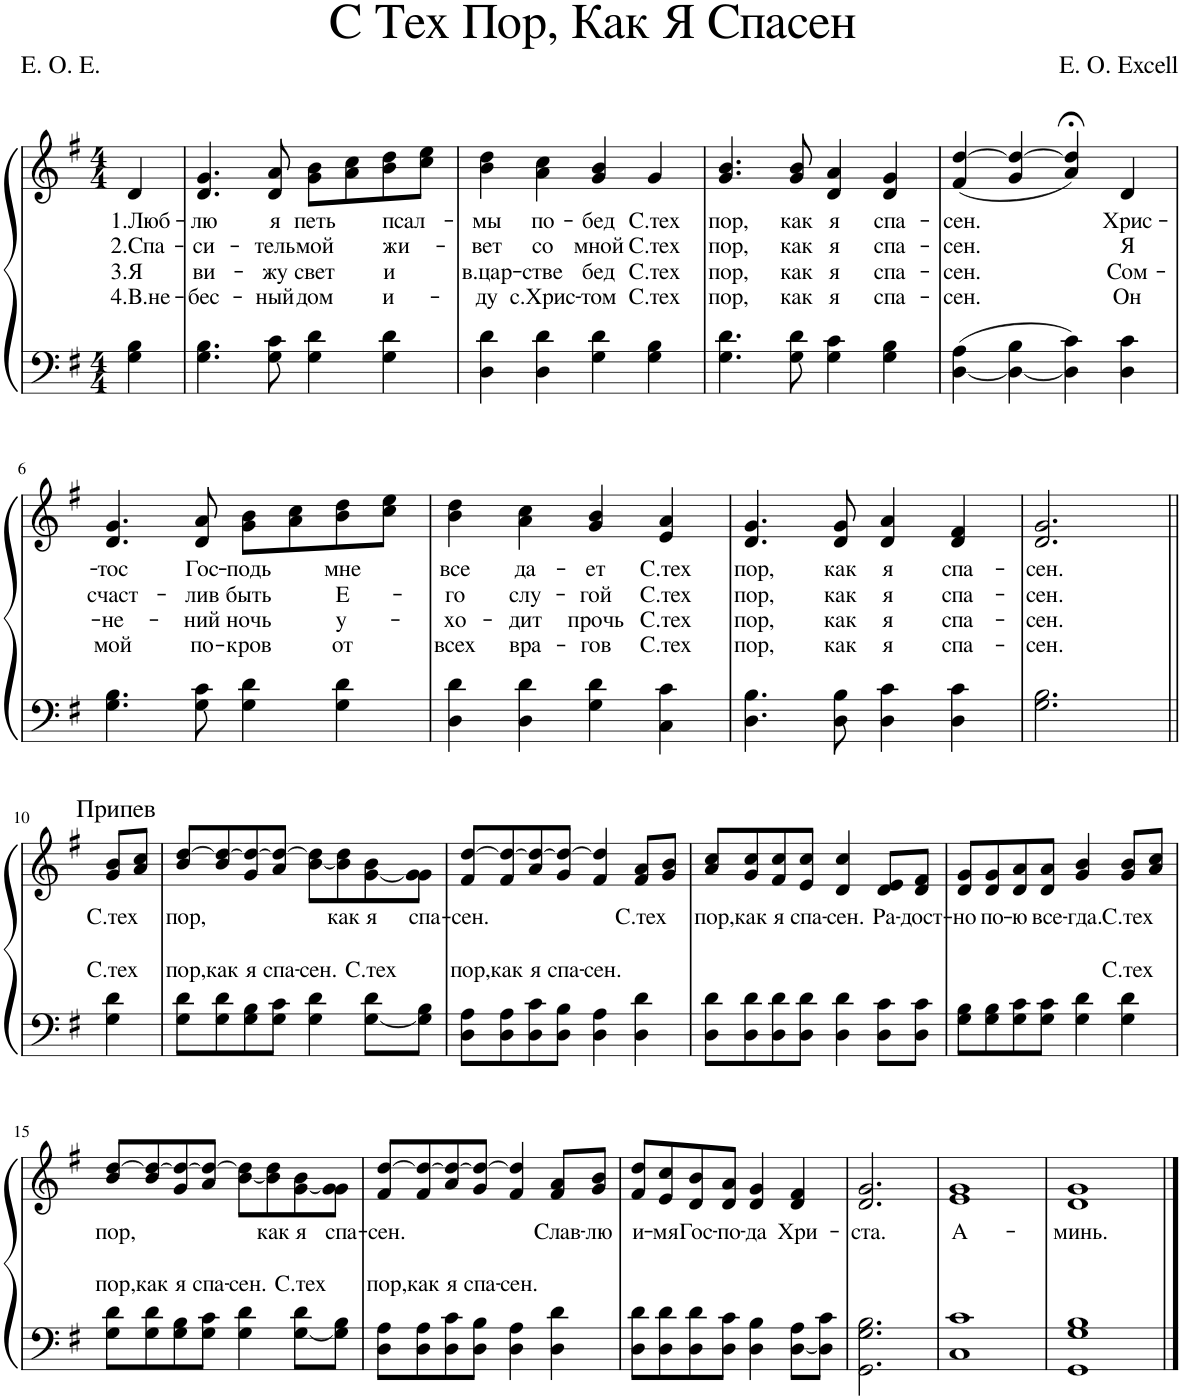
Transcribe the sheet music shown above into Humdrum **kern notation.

**kern	**text	**kern	**text	**text	**text	**text
*part1	*part1	*part1	*part1	*part1	*part1	*part1
*staff2	*staff2	*staff1	*staff1	*staff1	*staff1	*staff1
*I"Piano	*	*	*	*	*	*
*I'Pno.	*	*	*	*	*	*
*clefF4	*	*clefG2	*	*	*	*
*k[f#]	*	*k[f#]	*	*	*	*
*M4/4	*	*M4/4	*	*	*	*
=1	=1	=1	=1	=1	=1	=1
!	!	!	!LO:LY:b	!LO:LY:b	!LO:LY:b	!LO:LY:b
4G\ 4B\	.	4d/	1.Люб-	2.Спа-	3.Я	4.В.не-
=2	=2	=2	=2	=2	=2	=2
!	!	!	!LO:LY:b	!LO:LY:b	!LO:LY:b	!LO:LY:b
4.G\ 4.B\	.	4.d/ 4.g/	-лю	-си-	ви-	-бес-
!	!	!	!LO:LY:b	!LO:LY:b	!LO:LY:b	!LO:LY:b
8G\ 8c\	.	8d/ 8a/	я	-тель	-жу	-ный
!	!	!	!LO:LY:b	!LO:LY:b	!LO:LY:b	!LO:LY:b
4G\ 4d\	.	8g\ 8b\L	петь	мой	свет	дом
.	.	8a\ 8cc\	.	.	.	.
!	!	!	!LO:LY:b	!LO:LY:b	!LO:LY:b	!LO:LY:b
4G\ 4d\	.	8b\ 8dd\	псал-	жи-	и	и-
.	.	8cc\ 8ee\J	.	.	.	.
=3	=3	=3	=3	=3	=3	=3
!	!	!	!LO:LY:b	!LO:LY:b	!LO:LY:b	!LO:LY:b
4D\ 4d\	.	4b\ 4dd\	-мы	-вет	в.цар-	-ду
!	!	!	!LO:LY:b	!LO:LY:b	!LO:LY:b	!LO:LY:b
4D\ 4d\	.	4a\ 4cc\	по-	со	-стве	с.Хрис-
!	!	!	!LO:LY:b	!LO:LY:b	!LO:LY:b	!LO:LY:b
4G\ 4d\	.	4g/ 4b/	-бед	мной	бед	-том
!	!	!	!LO:LY:b	!LO:LY:b	!LO:LY:b	!LO:LY:b
4G\ 4B\	.	4g/	С.тех	С.тех	С.тех	С.тех
=4	=4	=4	=4	=4	=4	=4
!	!	!	!LO:LY:b	!LO:LY:b	!LO:LY:b	!LO:LY:b
4.G\ 4.d\	.	4.g/ 4.b/	пор,	пор,	пор,	пор,
!	!	!	!LO:LY:b	!LO:LY:b	!LO:LY:b	!LO:LY:b
8G\ 8d\	.	8g/ 8b/	как	как	как	как
!	!	!	!LO:LY:b	!LO:LY:b	!LO:LY:b	!LO:LY:b
4G\ 4c\	.	4d/ 4a/	я	я	я	я
!	!	!	!LO:LY:b	!LO:LY:b	!LO:LY:b	!LO:LY:b
4G\ 4B\	.	4d/ 4g/	спа-	спа-	спа-	спа-
=5	=5	=5	=5	=5	=5	=5
!	!	!	!LO:LY:b	!LO:LY:b	!LO:LY:b	!LO:LY:b
[4D\ 4A\	.	(<4f#/ [4dd/	-сен.	-сен.	-сен.	-сен.
4D\_ 4B\	.	4g/ 4dd/_	.	.	.	.
4D\] 4c\	.	4a/;< 4dd/];<)	.	.	.	.
!	!	!	!LO:LY:b	!LO:LY:b	!LO:LY:b	!LO:LY:b
4D\ 4c\	.	4d/	Хрис-	Я	Сом-	Он
!!LO:LB:g=z
=6	=6	=6	=6	=6	=6	=6
!	!	!	!LO:LY:b	!LO:LY:b	!LO:LY:b	!LO:LY:b
4.G\ 4.B\	.	4.d/ 4.g/	-тос	счаст-	-не-	мой
!	!	!	!LO:LY:b	!LO:LY:b	!LO:LY:b	!LO:LY:b
8G\ 8c\	.	8d/ 8a/	Гос-	-лив	-ний	по-
!	!	!	!LO:LY:b	!LO:LY:b	!LO:LY:b	!LO:LY:b
4G\ 4d\	.	8g\ 8b\L	-подь	быть	ночь	-кров
.	.	8a\ 8cc\	.	.	.	.
!	!	!	!LO:LY:b	!LO:LY:b	!LO:LY:b	!LO:LY:b
4G\ 4d\	.	8b\ 8dd\	мне	E-	у-	от
.	.	8cc\ 8ee\J	.	.	.	.
=7	=7	=7	=7	=7	=7	=7
!	!	!	!LO:LY:b	!LO:LY:b	!LO:LY:b	!LO:LY:b
4D\ 4d\	.	4b\ 4dd\	все	-го	-хо-	всех
!	!	!	!LO:LY:b	!LO:LY:b	!LO:LY:b	!LO:LY:b
4D\ 4d\	.	4a\ 4cc\	да-	слу-	-дит	вра-
!	!	!	!LO:LY:b	!LO:LY:b	!LO:LY:b	!LO:LY:b
4G\ 4d\	.	4g/ 4b/	-ет	-гой	прочь	-гов
!	!	!	!LO:LY:b	!LO:LY:b	!LO:LY:b	!LO:LY:b
4C\ 4c\	.	4e/ 4a/	С.тех	С.тех	С.тех	С.тех
=8	=8	=8	=8	=8	=8	=8
!	!	!	!LO:LY:b	!LO:LY:b	!LO:LY:b	!LO:LY:b
4.D\ 4.B\	.	4.d/ 4.g/	пор,	пор,	пор,	пор,
!	!	!	!LO:LY:b	!LO:LY:b	!LO:LY:b	!LO:LY:b
8D\ 8B\	.	8d/ 8g/	как	как	как	как
!	!	!	!LO:LY:b	!LO:LY:b	!LO:LY:b	!LO:LY:b
4D\ 4c\	.	4d/ 4a/	я	я	я	я
!	!	!	!LO:LY:b	!LO:LY:b	!LO:LY:b	!LO:LY:b
4D\ 4c\	.	4d/ 4f#/	спа-	спа-	спа-	спа-
=9	=9	=9	=9	=9	=9	=9
!	!	!	!LO:LY:b	!LO:LY:b	!LO:LY:b	!LO:LY:b
2.G\ 2.B\	.	2.d/ 2.g/	-сен.	-сен.	-сен.	-сен.
!!LO:LB:g=z
=10||	=10||	=10||	=10||	=10||	=10||	=10||
!	!	!LO:TX:a:t=Припев	!	!	!	!
!	!LO:LY:a	!	!LO:LY:b	!	!	!
4G\ 4d\	С.тех	8g/ 8b/L	С.тех	.	.	.
.	.	8a/ 8cc/J	.	.	.	.
=11	=11	=11	=11	=11	=11	=11
!	!LO:LY:a	!	!LO:LY:b	!	!	!
8G\ 8d\L	пор,	8b/ [8dd/L	пор,	.	.	.
!	!LO:LY:a	!	!	!	!	!
8G\ 8d\	как	8b/ 8dd/_	.	.	.	.
!	!LO:LY:a	!	!	!	!	!
8G\ 8B\	я	8g/ 8dd/_	.	.	.	.
!	!LO:LY:a	!	!	!	!	!
8G\ 8c\J	спа-	8a/ 8dd/_J	.	.	.	.
!	!LO:LY:a	!	!	!	!	!
4G\ 4d\	-сен.	[8b\ 8dd\]L	.	.	.	.
!	!	!	!LO:LY:b	!	!	!
.	.	8b\] 8dd\	как	.	.	.
!	!LO:LY:a	!	!LO:LY:b	!	!	!
[8G\ 8d\L	С.тех	[8g\ 8b\	я	.	.	.
!	!	!	!LO:LY:b	!	!	!
8G\] 8B\J	.	8g\] 8g\J	спа-	.	.	.
=12	=12	=12	=12	=12	=12	=12
!	!LO:LY:a	!	!LO:LY:b	!	!	!
8D\ 8A\L	пор,	8f#/ [8dd/L	-сен.	.	.	.
!	!LO:LY:a	!	!	!	!	!
8D\ 8A\	как	8f#/ 8dd/_	.	.	.	.
!	!LO:LY:a	!	!	!	!	!
8D\ 8c\	я	8a/ 8dd/_	.	.	.	.
!	!LO:LY:a	!	!	!	!	!
8D\ 8B\J	спа-	8g/ 8dd/_J	.	.	.	.
!	!LO:LY:a	!	!	!	!	!
4D\ 4A\	-сен.	4f#/ 4dd/]	.	.	.	.
!	!	!	!LO:LY:b	!	!	!
4D\ 4d\	.	8f#/ 8a/L	С.тех	.	.	.
.	.	8g/ 8b/J	.	.	.	.
=13	=13	=13	=13	=13	=13	=13
!	!	!	!LO:LY:b	!	!	!
8D\ 8d\L	.	8a/ 8cc/L	пор,	.	.	.
!	!	!	!LO:LY:b	!	!	!
8D\ 8d\	.	8g/ 8cc/	как	.	.	.
!	!	!	!LO:LY:b	!	!	!
8D\ 8d\	.	8f#/ 8cc/	я	.	.	.
!	!	!	!LO:LY:b	!	!	!
8D\ 8d\J	.	8e/ 8cc/J	спа-	.	.	.
!	!	!	!LO:LY:b	!	!	!
4D\ 4d\	.	4d/ 4cc/	-сен.	.	.	.
!	!	!	!LO:LY:b	!	!	!
8D\ 8c\L	.	8d/ 8e/L	Ра-	.	.	.
!	!	!	!LO:LY:b	!	!	!
8D\ 8c\J	.	8d/ 8f#/J	-дост-	.	.	.
=14	=14	=14	=14	=14	=14	=14
!	!	!	!LO:LY:b	!	!	!
8G\ 8B\L	.	8d/ 8g/L	-но	.	.	.
!	!	!	!LO:LY:b	!	!	!
8G\ 8B\	.	8d/ 8g/	по-	.	.	.
!	!	!	!LO:LY:b	!	!	!
8G\ 8c\	.	8d/ 8a/	-ю	.	.	.
!	!	!	!LO:LY:b	!	!	!
8G\ 8c\J	.	8d/ 8a/J	все-	.	.	.
!	!	!	!LO:LY:b	!	!	!
4G\ 4d\	.	4g/ 4b/	-гда.	.	.	.
!	!LO:LY:a	!	!LO:LY:b	!	!	!
4G\ 4d\	С.тех	8g/ 8b/L	С.тех	.	.	.
.	.	8a/ 8cc/J	.	.	.	.
!!LO:LB:g=z
=15	=15	=15	=15	=15	=15	=15
!	!LO:LY:a	!	!LO:LY:b	!	!	!
8G\ 8d\L	пор,	8b/ [8dd/L	пор,	.	.	.
!	!LO:LY:a	!	!	!	!	!
8G\ 8d\	как	8b/ 8dd/_	.	.	.	.
!	!LO:LY:a	!	!	!	!	!
8G\ 8B\	я	8g/ 8dd/_	.	.	.	.
!	!LO:LY:a	!	!	!	!	!
8G\ 8c\J	спа-	8a/ 8dd/_J	.	.	.	.
!	!LO:LY:a	!	!	!	!	!
4G\ 4d\	-сен.	[8b\ 8dd\]L	.	.	.	.
!	!	!	!LO:LY:b	!	!	!
.	.	8b\] 8dd\	как	.	.	.
!	!LO:LY:a	!	!LO:LY:b	!	!	!
[8G\ 8d\L	С.тех	[8g\ 8b\	я	.	.	.
!	!	!	!LO:LY:b	!	!	!
8G\] 8B\J	.	8g\] 8g\J	спа-	.	.	.
=16	=16	=16	=16	=16	=16	=16
!	!LO:LY:a	!	!LO:LY:b	!	!	!
8D\ 8A\L	пор,	8f#/ [8dd/L	-сен.	.	.	.
!	!LO:LY:a	!	!	!	!	!
8D\ 8A\	как	8f#/ 8dd/_	.	.	.	.
!	!LO:LY:a	!	!	!	!	!
8D\ 8c\	я	8a/ 8dd/_	.	.	.	.
!	!LO:LY:a	!	!	!	!	!
8D\ 8B\J	спа-	8g/ 8dd/_J	.	.	.	.
!	!LO:LY:a	!	!	!	!	!
4D\ 4A\	-сен.	4f#/ 4dd/]	.	.	.	.
!	!	!	!LO:LY:b	!	!	!
4D\ 4d\	.	8f#/ 8a/L	Слав-	.	.	.
!	!	!	!LO:LY:b	!	!	!
.	.	8g/ 8b/J	-лю	.	.	.
=17	=17	=17	=17	=17	=17	=17
!	!	!	!LO:LY:b	!	!	!
8D\ 8d\L	.	8f#/ 8dd/L	и-	.	.	.
!	!	!	!LO:LY:b	!	!	!
8D\ 8d\	.	8e/ 8cc/	-мя	.	.	.
!	!	!	!LO:LY:b	!	!	!
8D\ 8d\	.	8d/ 8b/	Гос-	.	.	.
!	!	!	!LO:LY:b	!	!	!
8D\ 8c\J	.	8d/ 8a/J	-по-	.	.	.
!	!	!	!LO:LY:b	!	!	!
4D\ 4B\	.	4d/ 4g/	-да	.	.	.
!	!	!	!LO:LY:b	!	!	!
[8D\ 8A\L	.	4d/ 4f#/	Хри-	.	.	.
8D\] 8c\J	.	.	.	.	.	.
=18	=18	=18	=18	=18	=18	=18
!	!	!	!LO:LY:b	!	!	!
2.GG\ 2.G\ 2.B\	.	2.d/ 2.g/	-ста.	.	.	.
=19	=19	=19	=19	=19	=19	=19
!	!	!	!LO:LY:b	!	!	!
1C 1c	.	1e 1g	А-	.	.	.
=20	=20	=20	=20	=20	=20	=20
!	!	!	!LO:LY:b	!	!	!
1GG 1G 1B	.	1d 1g	-минь.	.	.	.
==	==	==	==	==	==	==
*-	*-	*-	*-	*-	*-	*-
